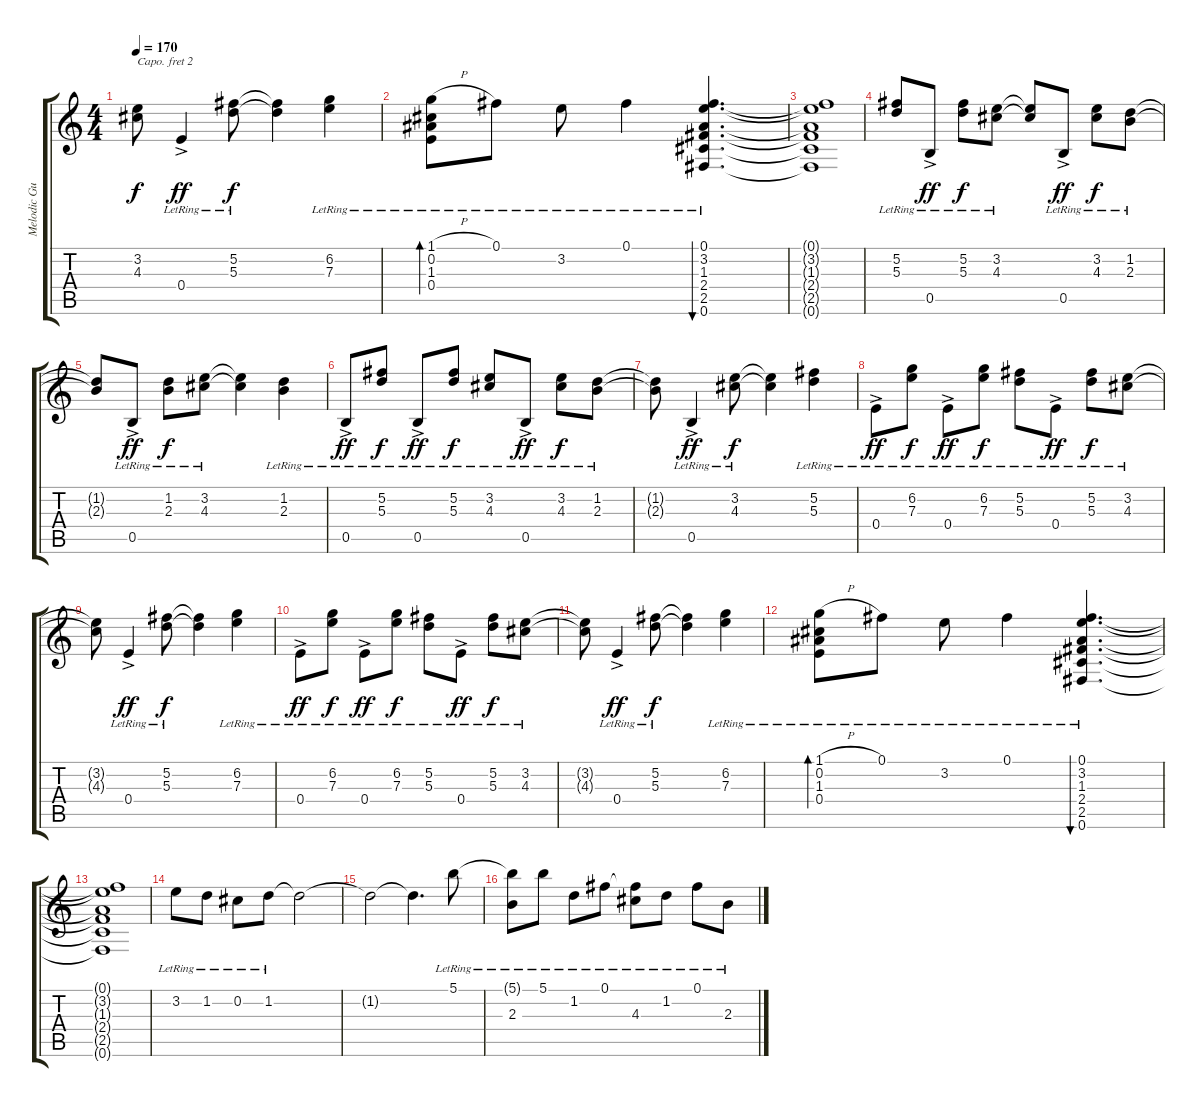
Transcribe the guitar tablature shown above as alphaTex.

\track ("Melodic Guitar" "Melodic Gu") {instrument acousticguitarnylon}
\staff {score tabs}
\capo 2
\tuning (E4 B3 G3 D3 A2 E2) {hide}
\ts (4 4)
\tempo 170
\clef g2
\ks c
(3.2{t} 4.3{t}).8{dy f} 0.4{ac lr}.4{dy ff} (5.2{lr} 5.3{lr}).8{dy f} (5.2{t} 5.3{t}).4 (6.2{lr} 7.3{lr}).4 |
(1.1{h lr} 0.2{lr} 1.3{lr} 0.4{lr}).8{bd 480} 0.1{lr}.8 3.2{lr}.8 0.1{lr}.4 (0.1{lr} 3.2{lr} 1.3{lr} 2.4{lr} 2.5{lr} 0.6{lr}).4{d bu 480} |
(0.1{t} 3.2{t} 1.3{t} 2.4{t} 2.5{t} 0.6{t}).1 |
(5.2{lr} 5.3{lr}).8 0.5{ac lr}.8{dy ff} (5.2{lr} 5.3{lr}).8{dy f} (3.2{lr} 4.3{lr}).8 (3.2{t} 4.3{t}).8 0.5{ac lr}.8{dy ff} (3.2{lr} 4.3{lr}).8{dy f} (1.2{lr} 2.3{lr}).8 |
(1.2{t} 2.3{t}).8 0.5{ac lr}.8{dy ff} (1.2{lr} 2.3{lr}).8{dy f} (3.2{lr} 4.3{lr}).8 (3.2{t} 4.3{t}).4 (1.2{lr} 2.3{lr}).4 |
0.5{ac lr}.8{dy ff} (5.2{lr} 5.3{lr}).8{dy f} 0.5{ac lr}.8{dy ff} (5.2{lr} 5.3{lr}).8{dy f} (3.2{lr} 4.3{lr}).8 0.5{ac lr}.8{dy ff} (3.2{lr} 4.3{lr}).8{dy f} (1.2{lr} 2.3{lr}).8 |
(1.2{t} 2.3{t}).8 0.5{ac lr}.4{dy ff} (3.2{lr} 4.3{lr}).8{dy f} (3.2{t} 4.3{t}).4 (5.2{lr} 5.3{lr}).4 |
0.4{ac lr}.8{dy ff} (6.2{lr} 7.3{lr}).8{dy f} 0.4{ac lr}.8{dy ff} (6.2{lr} 7.3{lr}).8{dy f} (5.2{lr} 5.3{lr}).8 0.4{ac lr}.8{dy ff} (5.2{lr} 5.3{lr}).8{dy f} (3.2{lr} 4.3{lr}).8 |
(3.2{t} 4.3{t}).8 0.4{ac lr}.4{dy ff} (5.2{lr} 5.3{lr}).8{dy f} (5.2{t} 5.3{t}).4 (6.2{lr} 7.3{lr}).4 |
0.4{ac lr}.8{dy ff} (6.2{lr} 7.3{lr}).8{dy f} 0.4{ac lr}.8{dy ff} (6.2{lr} 7.3{lr}).8{dy f} (5.2{lr} 5.3{lr}).8 0.4{ac lr}.8{dy ff} (5.2{lr} 5.3{lr}).8{dy f} (3.2{lr} 4.3{lr}).8 |
(3.2{t} 4.3{t}).8 0.4{ac lr}.4{dy ff} (5.2{lr} 5.3{lr}).8{dy f} (5.2{t} 5.3{t}).4 (6.2{lr} 7.3{lr}).4 |
(1.1{h lr} 0.2{lr} 1.3{lr} 0.4{lr}).8{bd 480} 0.1{lr}.8 3.2{lr}.8 0.1{lr}.4 (0.1{lr} 3.2{lr} 1.3{lr} 2.4{lr} 2.5{lr} 0.6{lr}).4{d bu 480} |
(0.1{t} 3.2{t} 1.3{t} 2.4{t} 2.5{t} 0.6{t}).1 |
3.2{lr}.8 1.2{lr}.8 0.2{lr}.8 1.2{lr}.8 1.2{t}.2 |
1.2{t}.2 1.2{t}.4{d} 5.1{lr}.8 |
(5.1{t} 2.3{lr}).8 5.1{lr}.8 1.2{lr}.8 0.1{lr}.8 (0.1{t} 4.3{lr}).8 1.2{lr}.8 0.1{lr}.8 2.3{lr}.8
